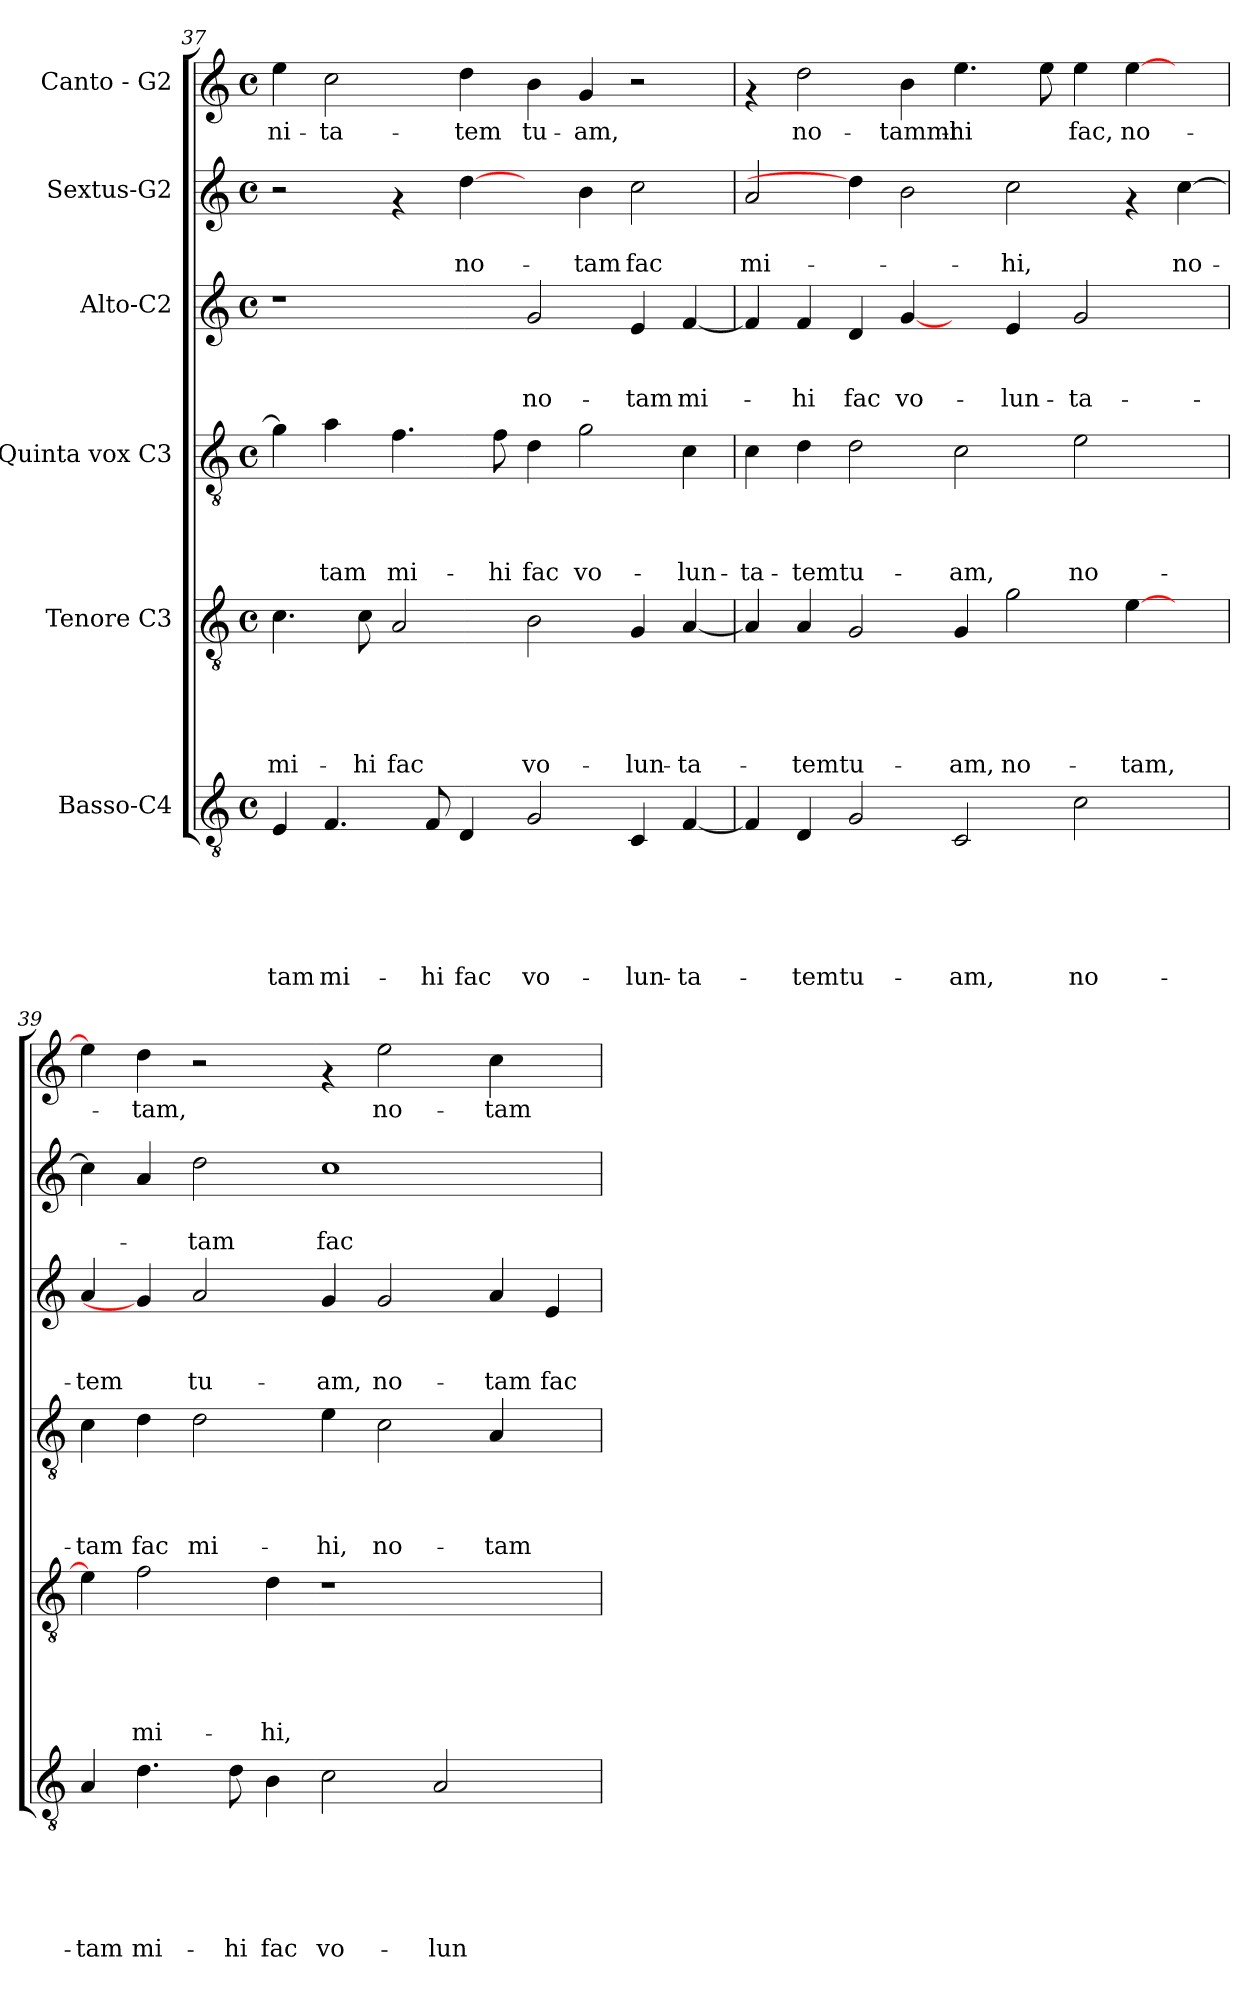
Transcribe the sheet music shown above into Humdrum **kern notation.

**kern	**text	**text	**text	**text	**text	**text	**kern	**text	**text	**text	**text	**text	**kern	**text	**text	**text	**text	**kern	**text	**text	**text	**kern	**text	**text	**kern	**text
*part6	*part6	*part6	*part6	*part6	*part6	*part6	*part5	*part5	*part5	*part5	*part5	*part5	*part4	*part4	*part4	*part4	*part4	*part3	*part3	*part3	*part3	*part2	*part2	*part2	*part1	*part1
*staff6	*staff6	*staff6	*staff6	*staff6	*staff6	*staff6	*staff5	*staff5	*staff5	*staff5	*staff5	*staff5	*staff4	*staff4	*staff4	*staff4	*staff4	*staff3	*staff3	*staff3	*staff3	*staff2	*staff2	*staff2	*staff1	*staff1
*I"Basso-C4	*	*	*	*	*	*	*I"Tenore C3	*	*	*	*	*	*I"Quinta vox C3	*	*	*	*	*I"Alto-C2	*	*	*	*I"Sextus-G2	*	*	*I"Canto - G2	*
!!LO:PB:g=z
*clefGv2	*	*	*	*	*	*	*clefGv2	*	*	*	*	*	*clefGv2	*	*	*	*	*clefG2	*	*	*	*clefG2	*	*	*clefG2	*
*k[]	*	*	*	*	*	*	*k[]	*	*	*	*	*	*k[]	*	*	*	*	*k[]	*	*	*	*k[]	*	*	*k[]	*
*C:	*	*	*	*	*	*	*C:	*	*	*	*	*	*C:	*	*	*	*	*C:	*	*	*	*C:	*	*	*C:	*
*M4/4	*	*	*	*	*	*	*M4/4	*	*	*	*	*	*M4/4	*	*	*	*	*M4/4	*	*	*	*M4/4	*	*	*M4/4	*
*met(c)	*	*	*	*	*	*	*met(c)	*	*	*	*	*	*met(c)	*	*	*	*	*met(c)	*	*	*	*met(c)	*	*	*met(c)	*
=37	=37	=37	=37	=37	=37	=37	=37	=37	=37	=37	=37	=37	=37	=37	=37	=37	=37	=37	=37	=37	=37	=37	=37	=37	=37	=37
!	!	!	!	!	!	!LO:LY:b	!	!	!	!	!	!LO:LY:b	!	!	!	!	!	!	!	!	!	!	!	!	!	!LO:LY:b
4E/	.	.	.	.	.	-tam	4.c\	.	.	.	.	mi-	4g\]	.	.	.	.	1r	.	.	.	2r	.	.	4ee\	-ni-
!	!	!	!	!	!	!LO:LY:b	!	!	!	!	!	!	!	!	!	!	!LO:LY:b	!	!	!	!	!	!	!	!	!LO:LY:b
4.F/	.	.	.	.	.	mi-	.	.	.	.	.	.	4a\	.	.	.	-tam	.	.	.	.	.	.	.	2cc\	-ta-
!	!	!	!	!	!	!	!	!	!	!	!	!LO:LY:b	!	!	!	!	!	!	!	!	!	!	!	!	!	!
.	.	.	.	.	.	.	8c\	.	.	.	.	-hi	.	.	.	.	.	.	.	.	.	.	.	.	.	.
!	!	!	!	!	!	!	!	!	!	!	!	!LO:LY:b	!	!	!	!	!LO:LY:b	!	!	!	!	!	!	!	!	!
.	.	.	.	.	.	.	2A/	.	.	.	.	fac	4.f\	.	.	.	mi-	.	.	.	.	4rf	.	.	.	.
!	!	!	!	!	!	!LO:LY:b	!	!	!	!	!	!	!	!	!	!	!	!	!	!	!	!	!	!	!	!
8F/	.	.	.	.	.	-hi	.	.	.	.	.	.	.	.	.	.	.	.	.	.	.	.	.	.	.	.
!	!	!	!	!	!	!LO:LY:b	!	!	!	!	!	!	!	!	!	!	!	!	!	!	!	!	!	!LO:LY:b	!	!LO:LY:b
4D/	.	.	.	.	.	fac	.	.	.	.	.	.	.	.	.	.	.	.	.	.	.	[4dd\	.	no-	4dd\	-tem
!	!	!	!	!	!	!	!	!	!	!	!	!	!	!	!	!	!LO:LY:b	!	!	!	!	!	!	!	!	!
.	.	.	.	.	.	.	.	.	.	.	.	.	8f\	.	.	.	-hi	.	.	.	.	.	.	.	.	.
!	!	!	!	!	!	!LO:LY:b	!	!	!	!	!	!LO:LY:b	!	!	!	!	!LO:LY:b	!	!	!	!LO:LY:b	!	!	!	!	!LO:LY:b
2G/	.	.	.	.	.	vo-	2B\	.	.	.	.	vo-	4d\	.	.	.	fac	2g/	.	.	no-	4ryy	.	.	4b\	tu-
!	!	!	!	!	!	!	!	!	!	!	!	!	!	!	!	!	!LO:LY:b	!	!	!	!	!	!	!LO:LY:b	!	!LO:LY:b
.	.	.	.	.	.	.	.	.	.	.	.	.	2g\	.	.	.	vo-	.	.	.	.	4b\	.	-tam	4g/	-am,
!	!	!	!	!	!	!LO:LY:b	!	!	!	!	!	!LO:LY:b	!	!	!	!	!	!	!	!	!LO:LY:b	!	!	!LO:LY:b	!	!
4C/	.	.	.	.	.	-lun-	4G/	.	.	.	.	-lun-	.	.	.	.	.	4e/	.	.	-tam	2cc\	.	fac	2r	.
!	!	!	!	!	!	!LO:LY:b	!	!	!	!	!	!LO:LY:b	!	!	!	!	!LO:LY:b	!	!	!	!LO:LY:b	!	!	!	!	!
[<4F/	.	.	.	.	.	-ta-	[<4A/	.	.	.	.	-ta-	4c\	.	.	.	-lun-	[<4f/	.	.	mi-	.	.	.	.	.
=38	=38	=38	=38	=38	=38	=38	=38	=38	=38	=38	=38	=38	=38	=38	=38	=38	=38	=38	=38	=38	=38	=38	=38	=38	=38	=38
!	!	!	!	!	!	!	!	!	!	!	!	!	!	!	!	!	!LO:LY:b	!	!	!	!	!	!	!LO:LY:b	!	!
4F/]	.	.	.	.	.	.	4A/]	.	.	.	.	.	4c\	.	.	.	-ta-	4f/]	.	.	.	2a/	.	mi-	4rf	.
!	!	!	!	!	!	!LO:LY:b	!	!	!	!	!	!LO:LY:b	!	!	!	!	!LO:LY:b	!	!	!	!LO:LY:b	!	!	!	!	!LO:LY:b
4D/	.	.	.	.	.	-temtu-	4A/	.	.	.	.	-temtu-	4d\	.	.	.	-temtu-	4f/	.	.	-hi	.	.	.	2dd\	no-
!	!	!	!	!	!	!	!	!	!	!	!	!	!	!	!	!	!	!	!	!	!LO:LY:b	!	!	!	!	!
2G/	.	.	.	.	.	.	2G/	.	.	.	.	.	2d\	.	.	.	.	4d/	.	.	fac	4dd\]	.	.	.	.
!	!	!	!	!	!	!	!	!	!	!	!	!	!	!	!	!	!	!	!	!	!LO:LY:b	!	!	!	!	!LO:LY:b
.	.	.	.	.	.	.	.	.	.	.	.	.	.	.	.	.	.	[4g/	.	.	vo-	2b\	.	.	4b\	-tammi-
!	!	!	!	!	!	!LO:LY:b	!	!	!	!	!	!LO:LY:b	!	!	!	!	!LO:LY:b	!	!	!	!	!	!	!	!	!LO:LY:b
2C/	.	.	.	.	.	-am,	4G/	.	.	.	.	-am,	2c\	.	.	.	-am,	4ryy	.	.	.	.	.	.	4.ee\	-hi
!	!	!	!	!	!	!	!	!	!	!	!	!LO:LY:b	!	!	!	!	!	!	!	!	!LO:LY:b	!	!	!LO:LY:b	!	!
.	.	.	.	.	.	.	2g\	.	.	.	.	no-	.	.	.	.	.	4e/	.	.	-lun-	2cc\	.	-hi,	.	.
.	.	.	.	.	.	.	.	.	.	.	.	.	.	.	.	.	.	.	.	.	.	.	.	.	8ee\	.
!	!	!	!	!	!	!LO:LY:b	!	!	!	!	!	!	!	!	!	!	!LO:LY:b	!	!	!	!LO:LY:b	!	!	!	!	!LO:LY:b
2c\	.	.	.	.	.	no-	.	.	.	.	.	.	2e\	.	.	.	no-	2g/	.	.	-ta-	.	.	.	4ee\	fac,
!	!	!	!	!	!	!	!	!	!	!	!	!LO:LY:b	!	!	!	!	!	!	!	!	!	!	!	!	!	!LO:LY:b
.	.	.	.	.	.	.	[>4e\	.	.	.	.	-tam,	.	.	.	.	.	.	.	.	.	4rf	.	.	[>4ee\	no-
!	!	!	!	!	!	!	!	!	!	!	!	!	!	!	!	!	!	!	!	!	!	!	!	!LO:LY:b	!	!
4ryy	.	.	.	.	.	.	4ryy	.	.	.	.	.	4ryy	.	.	.	.	4ryy	.	.	.	[>4cc\	.	no-	4ryy	.
=39	=39	=39	=39	=39	=39	=39	=39	=39	=39	=39	=39	=39	=39	=39	=39	=39	=39	=39	=39	=39	=39	=39	=39	=39	=39	=39
!	!	!	!	!	!	!LO:LY:b	!	!	!	!	!	!	!	!	!	!	!LO:LY:b	!	!	!	!LO:LY:b	!	!	!	!	!
4A/	.	.	.	.	.	-tam	4e\]	.	.	.	.	.	4c\	.	.	.	-tam	4a/	.	.	-tem	4cc\]	.	.	4ee\]	.
!	!	!	!	!	!	!LO:LY:b	!	!	!	!	!	!LO:LY:b	!	!	!	!	!LO:LY:b	!	!	!	!	!	!	!	!	!LO:LY:b
4.d\	.	.	.	.	.	mi-	2f\	.	.	.	.	mi-	4d\	.	.	.	fac	4g/]	.	.	.	4a/	.	.	4dd\	-tam,
!	!	!	!	!	!	!	!	!	!	!	!	!	!	!	!	!	!LO:LY:b	!	!	!	!LO:LY:b	!	!	!LO:LY:b	!	!
.	.	.	.	.	.	.	.	.	.	.	.	.	2d\	.	.	.	mi-	2a/	.	.	tu-	2dd\	.	-tam	2r	.
!	!	!	!	!	!	!LO:LY:b	!	!	!	!	!	!	!	!	!	!	!	!	!	!	!	!	!	!	!	!
8d\	.	.	.	.	.	-hi	.	.	.	.	.	.	.	.	.	.	.	.	.	.	.	.	.	.	.	.
!	!	!	!	!	!	!LO:LY:b	!	!	!	!	!	!LO:LY:b	!	!	!	!	!	!	!	!	!	!	!	!	!	!
4B\	.	.	.	.	.	fac	4d\	.	.	.	.	-hi,	.	.	.	.	.	.	.	.	.	.	.	.	.	.
!	!	!	!	!	!	!LO:LY:b	!	!	!	!	!	!	!	!	!	!	!LO:LY:b	!	!	!	!LO:LY:b	!	!	!LO:LY:b	!	!
2c\	.	.	.	.	.	vo-	1r	.	.	.	.	.	4e\	.	.	.	-hi,	4g/	.	.	-am,	1cc	.	fac	4rf	.
!	!	!	!	!	!	!	!	!	!	!	!	!	!	!	!	!	!LO:LY:b	!	!	!	!LO:LY:b	!	!	!	!	!LO:LY:b
.	.	.	.	.	.	.	.	.	.	.	.	.	2c\	.	.	.	no-	2g/	.	.	no-	.	.	.	2ee\	no-
!	!	!	!	!	!	!LO:LY:b	!	!	!	!	!	!	!	!	!	!	!	!	!	!	!	!	!	!	!	!
2A/	.	.	.	.	.	-lun-	.	.	.	.	.	.	.	.	.	.	.	.	.	.	.	.	.	.	.	.
!	!	!	!	!	!	!	!	!	!	!	!	!	!	!	!	!	!LO:LY:b	!	!	!	!LO:LY:b	!	!	!	!	!LO:LY:b
.	.	.	.	.	.	.	.	.	.	.	.	.	4A/	.	.	.	-tam	4a/	.	.	-tam	.	.	.	4cc\	-tam
!	!	!	!	!	!	!	!	!	!	!	!	!	!	!	!	!	!	!	!	!	!LO:LY:b	!	!	!	!	!
4ryy	.	.	.	.	.	.	4ryy	.	.	.	.	.	4ryy	.	.	.	.	4e/	.	.	fac	4ryy	.	.	4ryy	.
=	=	=	=	=	=	=	=	=	=	=	=	=	=	=	=	=	=	=	=	=	=	=	=	=	=	=
*-	*-	*-	*-	*-	*-	*-	*-	*-	*-	*-	*-	*-	*-	*-	*-	*-	*-	*-	*-	*-	*-	*-	*-	*-	*-	*-
